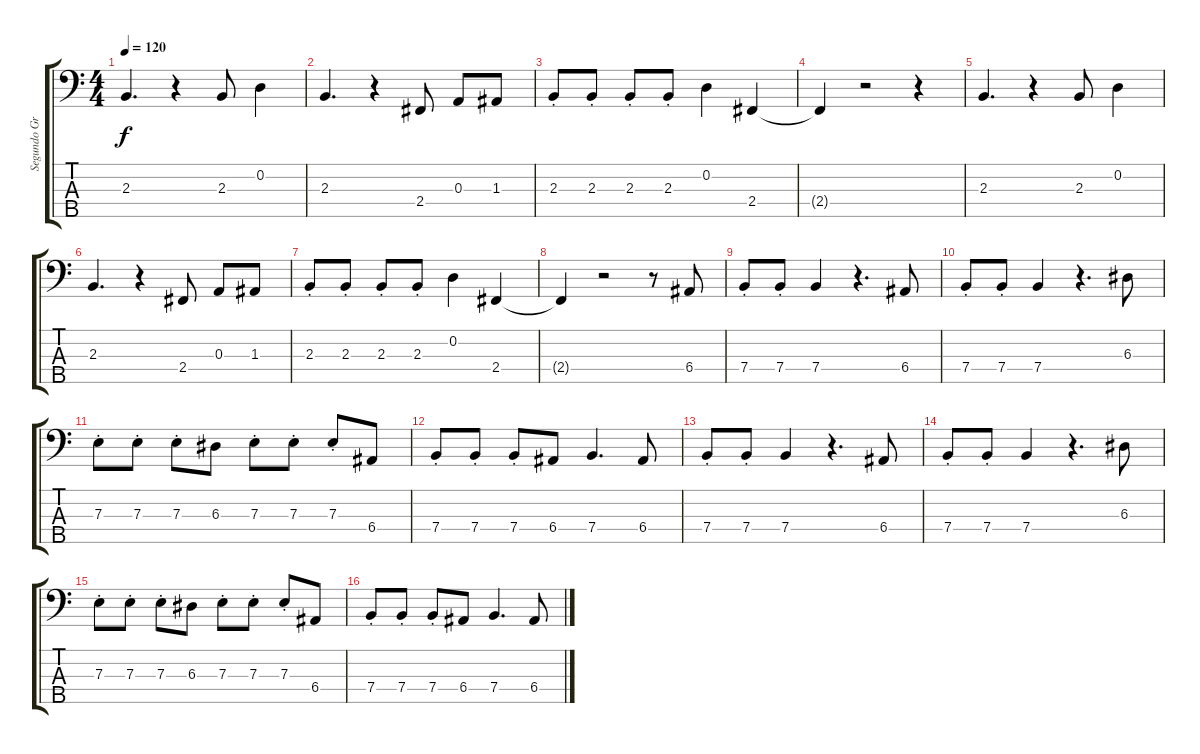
\track ("Segundo Grandío - Bajo" "Segundo Gr") {instrument electricbassfinger}
\staff {score tabs}
\tuning (G2 D2 A1 E1 B0) {hide}
\ts (4 4)
\tempo 120
\clef f4
\ks c
2.3.4{d dy f} r.4 2.3.8 0.2.4 |
2.3.4{d} r.4 2.4.8 0.3.8 1.3.8 |
2.3{st}.8 2.3{st}.8 2.3{st}.8 2.3{st}.8 0.2.4 2.4.4 |
2.4{t}.4 r.2 r.4 |
2.3.4{d} r.4 2.3.8 0.2.4 |
2.3.4{d} r.4 2.4.8 0.3.8 1.3.8 |
2.3{st}.8 2.3{st}.8 2.3{st}.8 2.3{st}.8 0.2.4 2.4.4 |
2.4{t}.4 r.2 r.8 6.4.8 |
7.4{st}.8 7.4{st}.8 7.4.4 r.4{d} 6.4.8 |
7.4{st}.8 7.4{st}.8 7.4.4 r.4{d} 6.3.8 |
7.3{st}.8 7.3{st}.8 7.3{st}.8 6.3.8 7.3{st}.8 7.3{st}.8 7.3{st}.8 6.4.8 |
7.4{st}.8 7.4{st}.8 7.4{st}.8 6.4.8 7.4.4{d} 6.4.8 |
7.4{st}.8 7.4{st}.8 7.4.4 r.4{d} 6.4.8 |
7.4{st}.8 7.4{st}.8 7.4.4 r.4{d} 6.3.8 |
7.3{st}.8 7.3{st}.8 7.3{st}.8 6.3.8 7.3{st}.8 7.3{st}.8 7.3{st}.8 6.4.8 |
7.4{st}.8 7.4{st}.8 7.4{st}.8 6.4.8 7.4.4{d} 6.4.8
